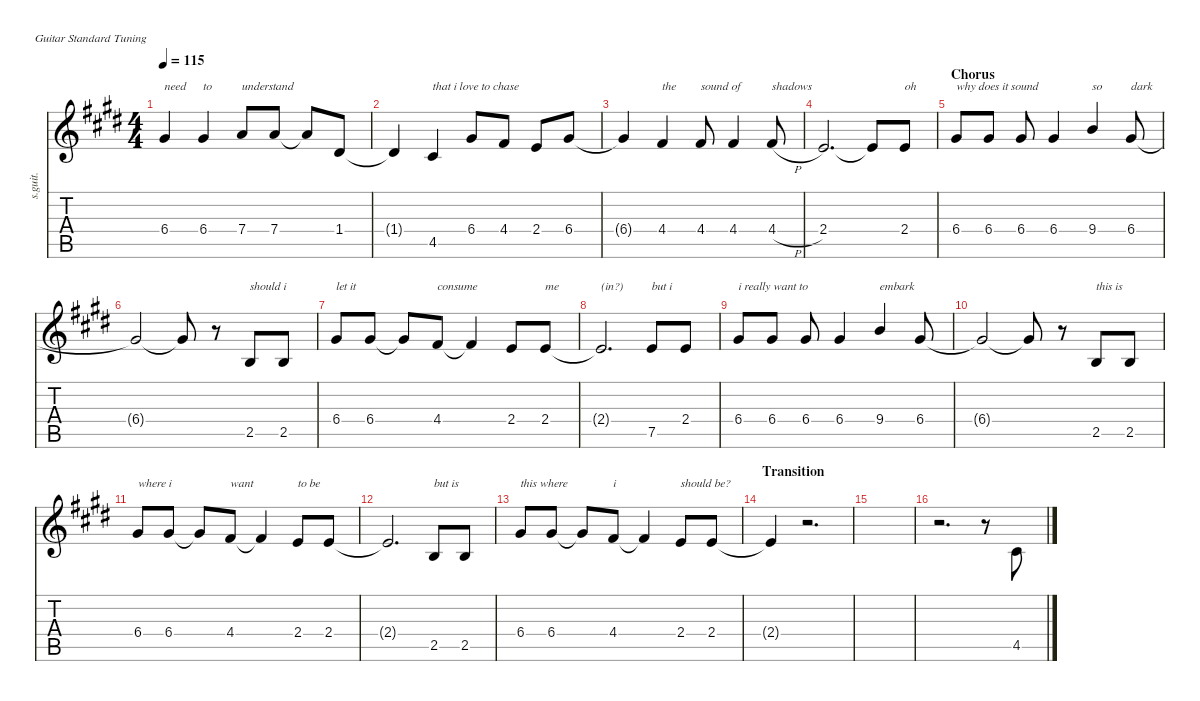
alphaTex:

\defaultSystemsLayout 4
\hideDynamics
\bracketExtendMode nobrackets
\track ("Steel Guitar" "s.guit.") {instrument acousticguitarsteel}
\staff {score tabs}
\tuning (E4 B3 G3 D3 A2 E2)
\ts (4 4)
\tempo 115
\clef g2
\ks e
6.4{acc #}.4{txt "need" dy mf beam Up} 6.4{acc #}.4{txt "to" beam Up} 7.4{acc forcenatural}.8{txt "understand" beam Up} 7.4{acc forcenatural}.8{beam Up} 7.4{t acc forcenatural}.8{beam Up} 1.4{acc #}.8{beam Up} |
1.4{t acc #}.4{beam Up} 4.5{acc #}.4{txt "that i love to chase" beam Up} 6.4{acc #}.8{beam Up} 4.4{acc #}.8{beam Up} 2.4{acc forcenatural}.8{beam Up} 6.4{acc #}.8{beam Up} |
6.4{t acc #}.4{beam Up} 4.4{acc #}.4{txt "the" beam Up} 4.4{acc #}.8{txt "sound of" beam Up} 4.4{acc #}.4{beam Up} 4.4{h acc #}.8{txt "shadows" beam Up} |
2.4{acc forcenatural}.2{d beam Up} 2.4{t acc forcenatural}.8{beam Up} 2.4{acc forcenatural}.8{txt "oh" beam Up} |
\section ("" "Chorus")
6.4{acc #}.8{txt "why does it sound" beam Up} 6.4{acc #}.8{beam Up} 6.4{acc #}.8{beam Up} 6.4{acc #}.4{beam Up} 9.4{acc forcenatural}.4{txt "so" beam Up} 6.4{acc #}.8{txt "dark" beam Up} |
6.4{t acc #}.2{beam Up} 6.4{t acc #}.8{beam Up} r.8{beam Down} 2.5{acc forcenatural}.8{txt "should i" beam Up} 2.5{acc forcenatural}.8{beam Up} |
6.4{acc #}.8{txt "let it" beam Up} 6.4{acc #}.8{beam Up} 6.4{t acc #}.8{beam Up} 4.4{acc #}.8{txt "consume" beam Up} 4.4{t acc #}.4{beam Up} 2.4{acc forcenatural}.8{beam Up} 2.4{acc forcenatural}.8{txt "me" beam Up} |
2.4{t acc forcenatural}.2{d txt "(in?)" beam Up} 7.5{acc forcenatural}.8{txt "but i" beam Up} 2.4{acc forcenatural}.8{beam Up} |
6.4{acc #}.8{txt "i really want to" beam Up} 6.4{acc #}.8{beam Up} 6.4{acc #}.8{beam Up} 6.4{acc #}.4{beam Up} 9.4{acc forcenatural}.4{txt "embark" beam Up} 6.4{acc #}.8{beam Up} |
6.4{t acc #}.2{beam Up} 6.4{t acc #}.8{beam Up} r.8{beam Down} 2.5{acc forcenatural}.8{txt "this is" beam Up} 2.5{acc forcenatural}.8{beam Up} |
6.4{acc #}.8{txt "where i" beam Up} 6.4{acc #}.8{beam Up} 6.4{t acc #}.8{beam Up} 4.4{acc #}.8{txt "want" beam Up} 4.4{t acc #}.4{beam Up} 2.4{acc forcenatural}.8{txt "to be" beam Up} 2.4{acc forcenatural}.8{beam Up} |
2.4{t acc forcenatural}.2{d beam Up} 2.5{acc forcenatural}.8{txt "but is" beam Up} 2.5{acc forcenatural}.8{beam Up} |
6.4{acc #}.8{txt "this where" beam Up} 6.4{acc #}.8{beam Up} 6.4{t acc #}.8{beam Up} 4.4{acc #}.8{txt "i" beam Up} 4.4{t acc #}.4{beam Up} 2.4{acc forcenatural}.8{txt "should be?" beam Up} 2.4{acc forcenatural}.8{beam Up} |
\section ("" "Transition")
2.4{t acc forcenatural}.4{beam Up} r.2{d beam Down} |
|
r.2{d beam Down} r.8{beam Down} 4.5{acc #}.8{beam Up}
